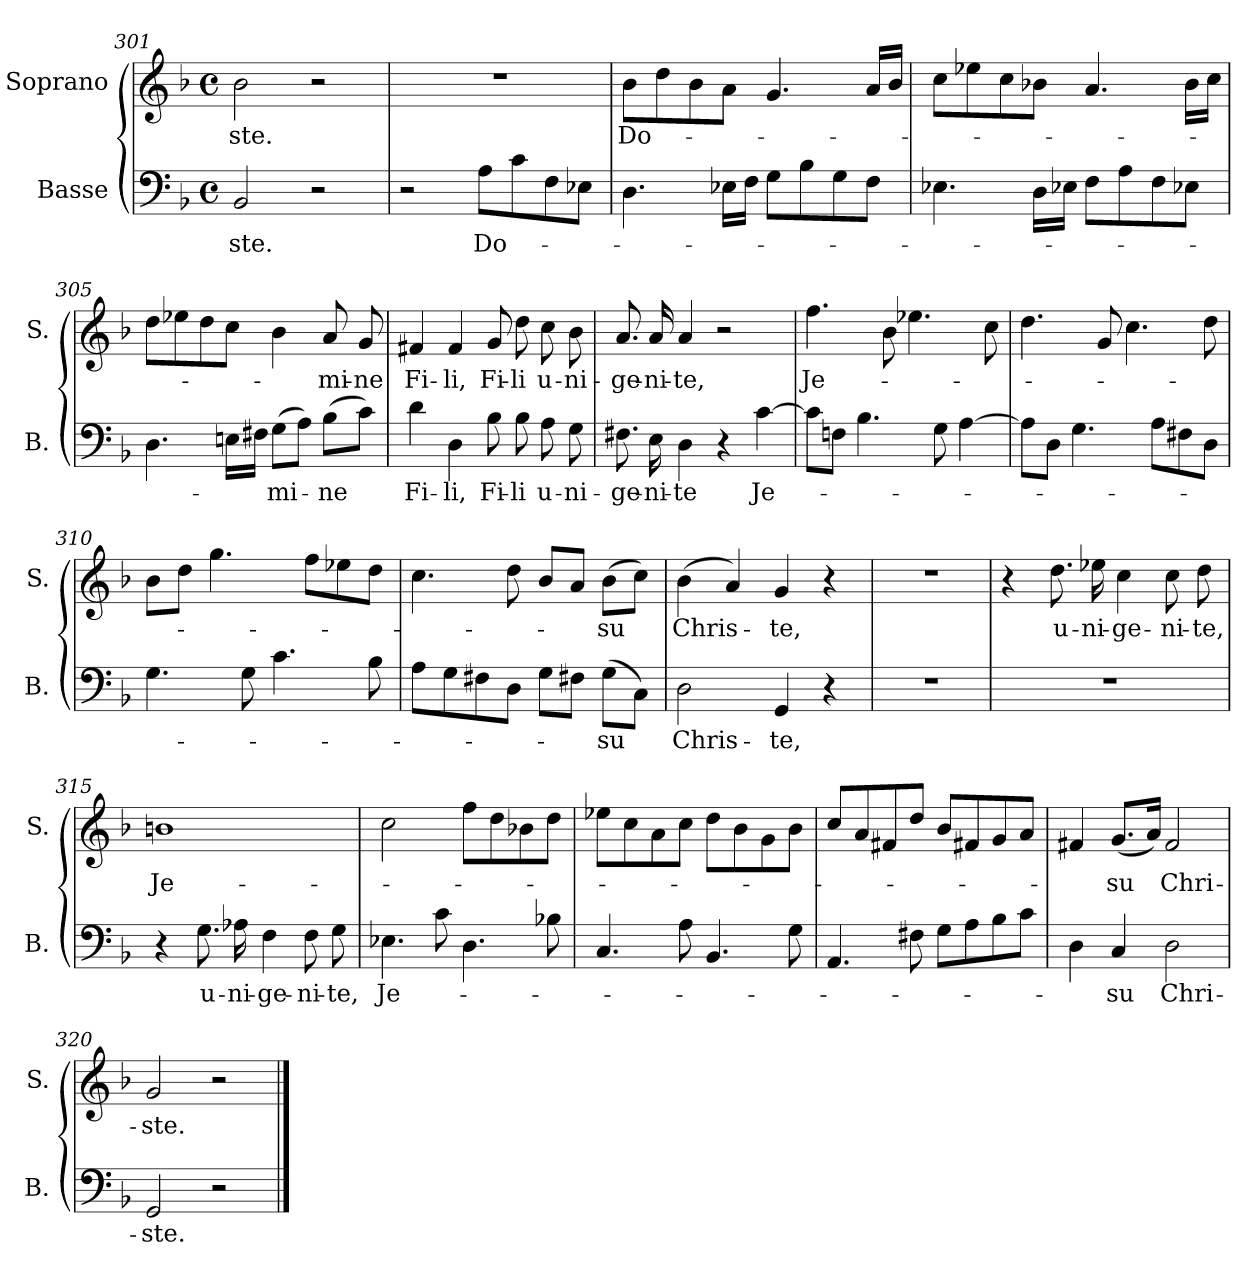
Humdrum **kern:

**kern	**text	**kern	**text
*part2	*part2	*part1	*part1
*staff2	*staff2	*staff1	*staff1
*I"Basse	*	*I"Soprano	*
*I'B.	*	*I'S.	*
*clefF4	*	*clefG2	*
*k[b-]	*	*k[b-]	*
*M4/4	*	*M4/4	*
*met(c)	*	*met(c)	*
=301	=301	=301	=301
!	!LO:LY:b	!	!LO:LY:b
2BB-/	-ste.	2b-\	-ste.
2r	.	2r	.
=302	=302	=302	=302
2r	.	1r	.
!	!LO:LY:b	!	!
8A\L	Do-	.	.
8c\	.	.	.
8F\	.	.	.
8E-X\J	.	.	.
=303	=303	=303	=303
!	!	!	!LO:LY:b
4.D\	.	8b-\L	Do-
.	.	8dd\	.
.	.	8b-\	.
16E-X\LL	.	8a\J	.
16F\JJ	.	.	.
8G\L	.	4.g/	.
8B-\	.	.	.
8G\	.	.	.
8F\J	.	16a/LL	.
.	.	16b-/JJ	.
!!LO:LB:g=z
=304	=304	=304	=304
4.E-X\	.	8cc\L	.
.	.	8ee-X\	.
.	.	8cc\	.
16D\LL	.	8b-X\J	.
16E-X\JJ	.	.	.
8F\L	.	4.a/	.
8A\	.	.	.
8F\	.	.	.
8E-X\J	.	16b-\LL	.
.	.	16cc\JJ	.
=305	=305	=305	=305
4.D\	.	8dd\L	.
.	.	8ee-X\	.
.	.	8dd\	.
16En\LL	.	8cc\J	.
16F#X\JJ	.	.	.
!	!LO:LY:b	!	!
(>8G\L	-mi-	4b-\	.
8A\J)	.	.	.
!	!LO:LY:b	!	!LO:LY:b
(8B-\L	-ne	8a/	-mi-
!	!	!	!LO:LY:b
8c\J)	.	8g/	-ne
=306	=306	=306	=306
!	!LO:LY:b	!	!LO:LY:b
4d\	Fi-	4f#X/	Fi-
!	!LO:LY:b	!	!LO:LY:b
4D\	-li,	4f#/	-li,
!	!LO:LY:b	!	!LO:LY:b
8B-\	Fi-	8g/	Fi-
!	!LO:LY:b	!	!LO:LY:b
8B-\	-li	8dd\	-li
!	!LO:LY:b	!	!LO:LY:b
8A\	u-	8cc\	u-
!	!LO:LY:b	!	!LO:LY:b
8G\	-ni-	8b-\	-ni-
=307	=307	=307	=307
!	!LO:LY:b	!	!LO:LY:b
8.F#X\	-ge-	8.a/	-ge-
!	!LO:LY:b	!	!LO:LY:b
16E\	-ni-	16a/	-ni-
!	!LO:LY:b	!	!LO:LY:b
4D\	-te	4a/	-te,
4r	.	2r	.
!	!LO:LY:b	!	!
[4c\	Je-	.	.
!!LO:PB:g=z
=308	=308	=308	=308
!	!	!	!LO:LY:b
8c\L]	.	4.ff\	Je-
8Fn\J	.	.	.
4.B-\	.	.	.
.	.	8b-\	.
.	.	4.ee-X\	.
8G\	.	.	.
[4A\	.	.	.
.	.	8cc\	.
=309	=309	=309	=309
8A\L]	.	4.dd\	.
8D\J	.	.	.
4.G\	.	.	.
.	.	8g/	.
.	.	4.cc\	.
8A\L	.	.	.
8F#X\	.	.	.
8D\J	.	8dd\	.
=310	=310	=310	=310
4.G\	.	8b-\L	.
.	.	8dd\J	.
.	.	4.gg\	.
8G\	.	.	.
4.c\	.	.	.
.	.	8ff\L	.
.	.	8ee-X\	.
8B-\	.	8dd\J	.
=311	=311	=311	=311
8A\L	.	4.cc\	.
8G\	.	.	.
8F#X\	.	.	.
8D\J	.	8dd\	.
8G\L	.	8b-/L	.
8F#X\J	.	8a/J	.
!	!LO:LY:b	!	!LO:LY:b
(>8G\L	-su	(>8b-\L	-su
8C\J)	.	8cc\J)	.
!!LO:LB:g=z
=312	=312	=312	=312
!	!LO:LY:b	!	!LO:LY:b
2D\	Chris-	(>4b-\	Chris-
.	.	4a/)	.
!	!LO:LY:b	!	!LO:LY:b
4GG/	-te,	4g/	-te,
4r	.	4r	.
=313	=313	=313	=313
1r	.	1r	.
=314	=314	=314	=314
1r	.	4r	.
!	!	!	!LO:LY:b
.	.	8.dd\	u-
!	!	!	!LO:LY:b
.	.	16ee-X\	-ni-
!	!	!	!LO:LY:b
.	.	4cc\	-ge-
!	!	!	!LO:LY:b
.	.	8cc\	-ni-
!	!	!	!LO:LY:b
.	.	8dd\	-te,
=315	=315	=315	=315
!	!	!	!LO:LY:b
4r	.	1bn	Je-
!	!LO:LY:b	!	!
8.G\	u-	.	.
!	!LO:LY:b	!	!
16A-X\	-ni-	.	.
!	!LO:LY:b	!	!
4F\	-ge-	.	.
!	!LO:LY:b	!	!
8F\	-ni-	.	.
!	!LO:LY:b	!	!
8G\	-te,	.	.
!!LO:LB:g=z
=316	=316	=316	=316
!	!LO:LY:b	!	!
4.E-X\	Je-	2cc\	.
8c\	.	.	.
4.D\	.	8ff\L	.
.	.	8dd\	.
.	.	8b-X\	.
8B-X\	.	8dd\J	.
=317	=317	=317	=317
4.C/	.	8ee-X\L	.
.	.	8cc\	.
.	.	8a\	.
8A\	.	8cc\J	.
4.BB-/	.	8dd\L	.
.	.	8b-\	.
.	.	8g\	.
8G\	.	8b-\J	.
=318	=318	=318	=318
4.AA/	.	8cc/L	.
.	.	8a/	.
.	.	8f#X/	.
8F#X\	.	8dd/J	.
8G\L	.	8b-/L	.
8A\	.	8f#X/	.
8B-\	.	8g/	.
8c\J	.	8a/J	.
=319	=319	=319	=319
4D\	.	4f#X/	.
!	!LO:LY:b	!	!LO:LY:b
4C/	-su	(<8.g/L	-su
.	.	16a/Jk)	.
!	!LO:LY:b	!	!LO:LY:b
2D\	Chri-	2f#/	Chri-
=320	=320	=320	=320
!	!LO:LY:b	!	!LO:LY:b
2GG/	-ste.	2g/	-ste.
2r	.	2r	.
==	==	==	==
*-	*-	*-	*-
